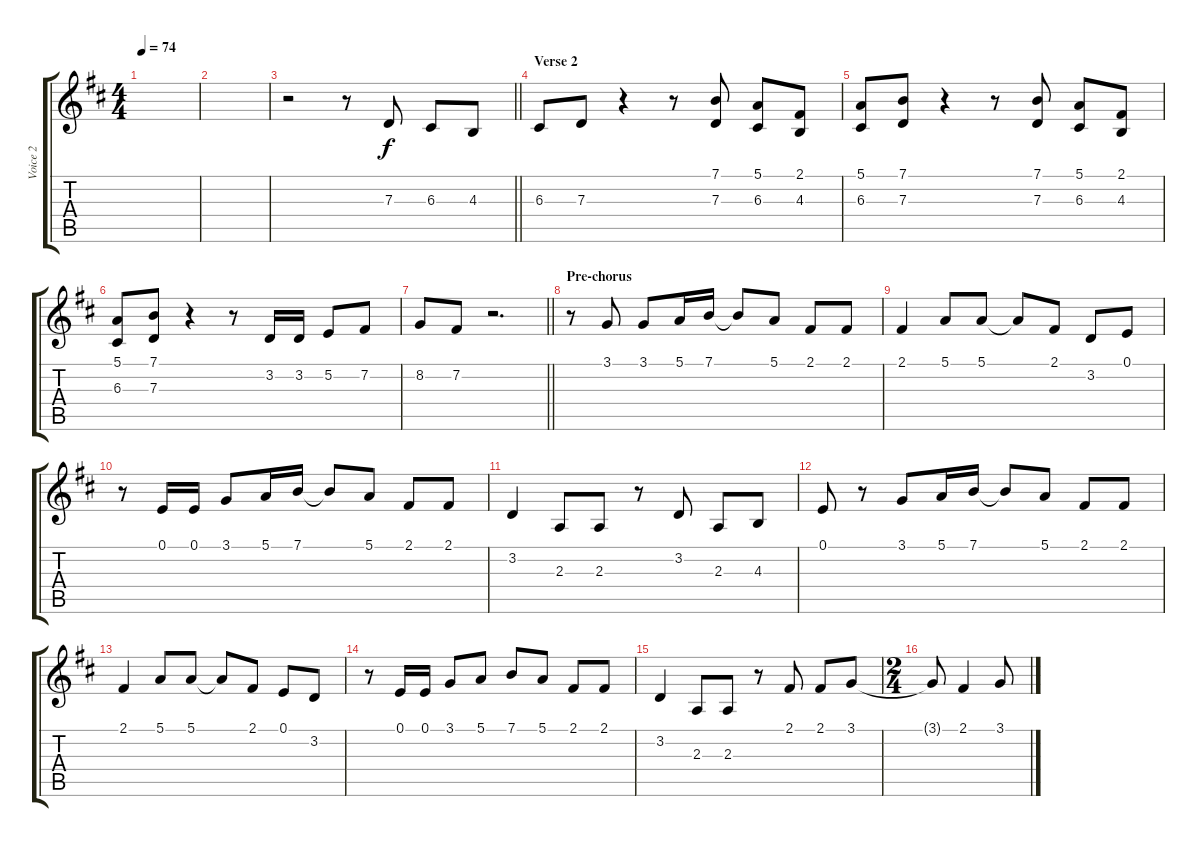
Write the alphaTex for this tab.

\track ("Voice 2" "Voice 2") {instrument oboe}
\staff {score tabs}
\tuning (E4 B3 G3 D3 A2 E2) {hide}
\ts (4 4)
\tempo 74
\clef g2
\ks d
|
|
\barLineRight lightlight
r.2 r.8 7.3.8 6.3.8 4.3.8 |
\section ("" "Verse 2")
6.3.8 7.3.8 r.4 r.8 (7.1 7.3).8 (5.1 6.3).8 (2.1 4.3).8 |
(5.1 6.3).8 (7.1 7.3).8 r.4 r.8 (7.1 7.3).8 (5.1 6.3).8 (2.1 4.3).8 |
(5.1 6.3).8 (7.1 7.3).8 r.4 r.8 3.2.16 3.2.16 5.2.8 7.2.8 |
\barLineRight lightlight
8.2.8 7.2.8 r.2{d} |
\section ("" "Pre-chorus")
r.8 3.1.8 3.1.8 5.1.16 7.1.16 7.1{t}.8 5.1.8 2.1.8 2.1.8 |
2.1.4 5.1.8 5.1.8 5.1{t}.8 2.1.8 3.2.8 0.1.8 |
r.8 0.1.16 0.1.16 3.1.8 5.1.16 7.1.16 7.1{t}.8 5.1.8 2.1.8 2.1.8 |
3.2.4 2.3.8 2.3.8 r.8 3.2.8 2.3.8 4.3.8 |
0.1.8 r.8 3.1.8 5.1.16 7.1.16 7.1{t}.8 5.1.8 2.1.8 2.1.8 |
2.1.4 5.1.8 5.1.8 5.1{t}.8 2.1.8 0.1.8 3.2.8 |
r.8 0.1.16 0.1.16 3.1.8 5.1.8 7.1.8 5.1.8 2.1.8 2.1.8 |
3.2.4 2.3.8 2.3.8 r.8 2.1.8 2.1.8 3.1.8 |
\ts (2 4)
3.1{t}.8 2.1.4 3.1.8
